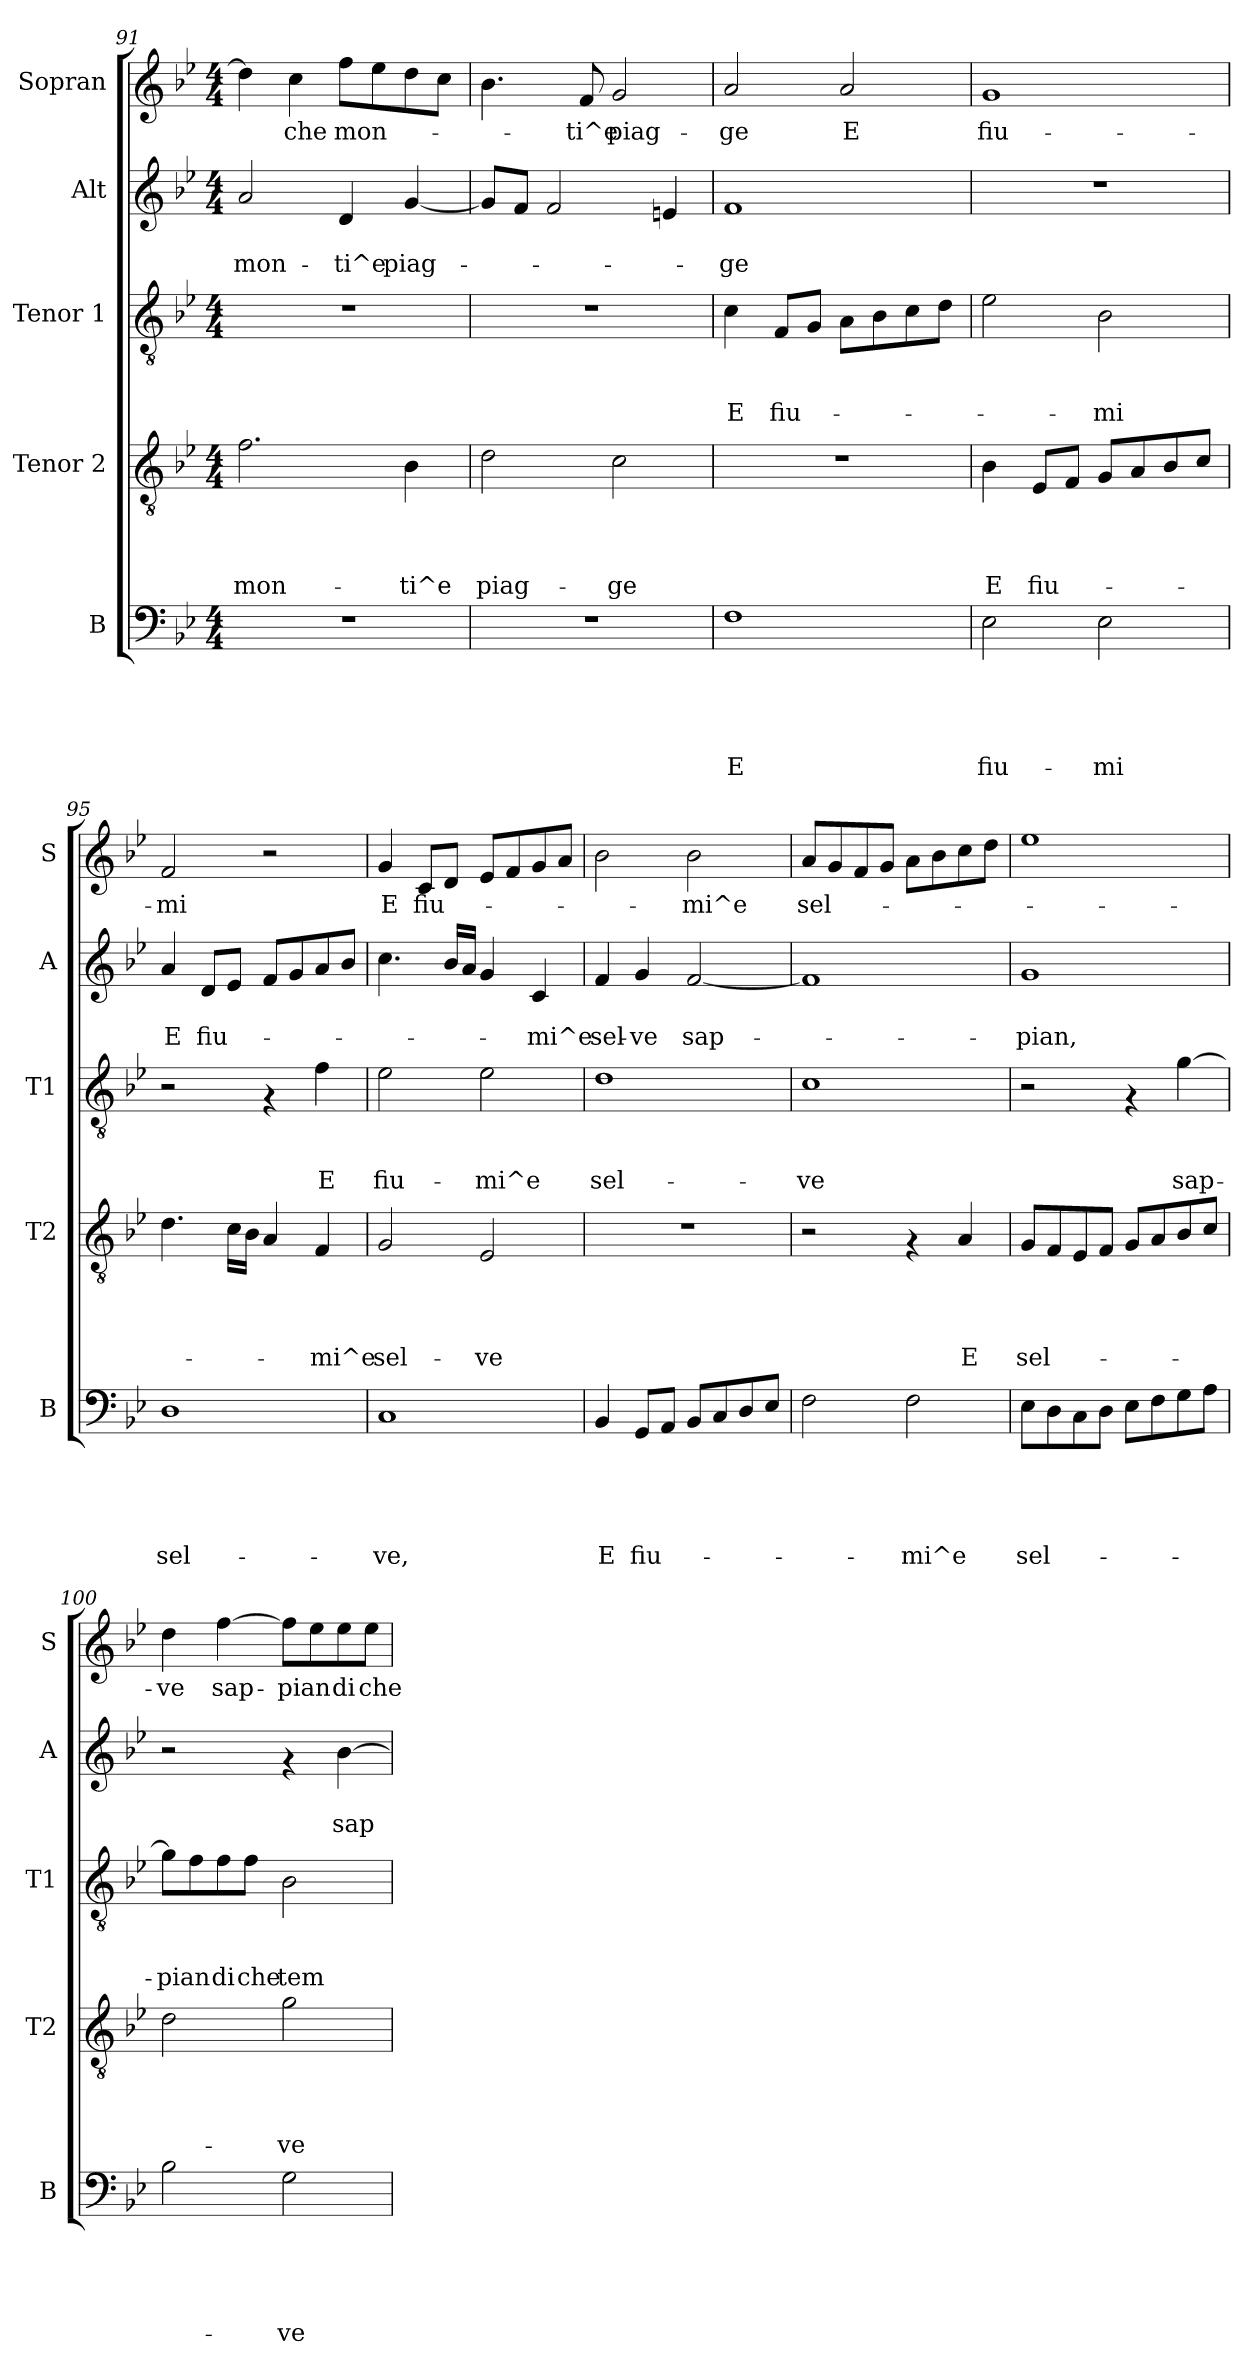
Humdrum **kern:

**kern	**text	**text	**text	**text	**text	**kern	**text	**text	**text	**text	**kern	**text	**text	**text	**kern	**text	**text	**kern	**text
*part5	*part5	*part5	*part5	*part5	*part5	*part4	*part4	*part4	*part4	*part4	*part3	*part3	*part3	*part3	*part2	*part2	*part2	*part1	*part1
*staff5	*staff5	*staff5	*staff5	*staff5	*staff5	*staff4	*staff4	*staff4	*staff4	*staff4	*staff3	*staff3	*staff3	*staff3	*staff2	*staff2	*staff2	*staff1	*staff1
*I"B	*	*	*	*	*	*I"Tenor 2	*	*	*	*	*I"Tenor 1	*	*	*	*I"Alt	*	*	*I"Sopran	*
*I'B	*	*	*	*	*	*I'T2	*	*	*	*	*I'T1	*	*	*	*I'A	*	*	*I'S	*
*clefF4	*	*	*	*	*	*clefGv2	*	*	*	*	*clefGv2	*	*	*	*clefG2	*	*	*clefG2	*
*k[b-e-]	*	*	*	*	*	*k[b-e-]	*	*	*	*	*k[b-e-]	*	*	*	*k[b-e-]	*	*	*k[b-e-]	*
*B-:	*	*	*	*	*	*B-:	*	*	*	*	*B-:	*	*	*	*B-:	*	*	*B-:	*
*M4/4	*	*	*	*	*	*M4/4	*	*	*	*	*M4/4	*	*	*	*M4/4	*	*	*M4/4	*
=91	=91	=91	=91	=91	=91	=91	=91	=91	=91	=91	=91	=91	=91	=91	=91	=91	=91	=91	=91
!	!	!	!	!	!	!	!	!	!	!LO:LY:b	!	!	!	!	!	!	!LO:LY:b	!	!
1r	.	.	.	.	.	2.f\	.	.	.	mon-	1r	.	.	.	2a/	.	mon-	4dd\]	.
!	!	!	!	!	!	!	!	!	!	!	!	!	!	!	!	!	!	!	!LO:LY:b
.	.	.	.	.	.	.	.	.	.	.	.	.	.	.	.	.	.	4cc\	che
!	!	!	!	!	!	!	!	!	!	!	!	!	!	!	!	!	!LO:LY:b	!	!LO:LY:b
.	.	.	.	.	.	.	.	.	.	.	.	.	.	.	4d/	.	-ti^e	8ff\L	mon-
.	.	.	.	.	.	.	.	.	.	.	.	.	.	.	.	.	.	8ee-\	.
!	!	!	!	!	!	!	!	!	!	!LO:LY:b	!	!	!	!	!	!	!LO:LY:b	!	!
.	.	.	.	.	.	4B-\	.	.	.	-ti^e	.	.	.	.	[<4g/	.	piag-	8dd\	.
.	.	.	.	.	.	.	.	.	.	.	.	.	.	.	.	.	.	8cc\J	.
=92	=92	=92	=92	=92	=92	=92	=92	=92	=92	=92	=92	=92	=92	=92	=92	=92	=92	=92	=92
!	!	!	!	!	!	!	!	!	!	!LO:LY:b	!	!	!	!	!	!	!	!	!
1r	.	.	.	.	.	2d\	.	.	.	piag-	1r	.	.	.	8g/L]	.	.	4.b-\	.
.	.	.	.	.	.	.	.	.	.	.	.	.	.	.	8f/J	.	.	.	.
.	.	.	.	.	.	.	.	.	.	.	.	.	.	.	2f/	.	.	.	.
!	!	!	!	!	!	!	!	!	!	!	!	!	!	!	!	!	!	!	!LO:LY:b
.	.	.	.	.	.	.	.	.	.	.	.	.	.	.	.	.	.	8f/	-ti^e
!	!	!	!	!	!	!	!	!	!	!LO:LY:b	!	!	!	!	!	!	!	!	!LO:LY:b
.	.	.	.	.	.	2c\	.	.	.	-ge	.	.	.	.	.	.	.	2g/	piag-
.	.	.	.	.	.	.	.	.	.	.	.	.	.	.	4en/	.	.	.	.
!!LO:PB:g=z
=93	=93	=93	=93	=93	=93	=93	=93	=93	=93	=93	=93	=93	=93	=93	=93	=93	=93	=93	=93
!	!	!	!	!	!LO:LY:b	!	!	!	!	!	!	!	!	!LO:LY:b:rj	!	!	!LO:LY:b	!	!LO:LY:b
1F	.	.	.	.	E	1r	.	.	.	.	4c\	.	.	E	1f	.	-ge	2a/	-ge
!	!	!	!	!	!	!	!	!	!	!	!	!	!	!LO:LY:b:rj	!	!	!	!	!
.	.	.	.	.	.	.	.	.	.	.	8F/L	.	.	fiu-	.	.	.	.	.
.	.	.	.	.	.	.	.	.	.	.	8G/J	.	.	.	.	.	.	.	.
!	!	!	!	!	!	!	!	!	!	!	!	!	!	!	!	!	!	!	!LO:LY:b
.	.	.	.	.	.	.	.	.	.	.	8A\L	.	.	.	.	.	.	2a/	E
.	.	.	.	.	.	.	.	.	.	.	8B-\	.	.	.	.	.	.	.	.
.	.	.	.	.	.	.	.	.	.	.	8c\	.	.	.	.	.	.	.	.
.	.	.	.	.	.	.	.	.	.	.	8d\J	.	.	.	.	.	.	.	.
=94	=94	=94	=94	=94	=94	=94	=94	=94	=94	=94	=94	=94	=94	=94	=94	=94	=94	=94	=94
!	!	!	!	!	!LO:LY:b	!	!	!	!	!LO:LY:b	!	!	!	!	!	!	!	!	!LO:LY:b
2E-\	.	.	.	.	fiu-	4B-\	.	.	.	E	2e-\	.	.	.	1r	.	.	1g	fiu-
!	!	!	!	!	!	!	!	!	!	!LO:LY:b	!	!	!	!	!	!	!	!	!
.	.	.	.	.	.	8E-/L	.	.	.	fiu-	.	.	.	.	.	.	.	.	.
.	.	.	.	.	.	8F/J	.	.	.	.	.	.	.	.	.	.	.	.	.
!	!	!	!	!	!LO:LY:b	!	!	!	!	!	!	!	!	!LO:LY:b:rj	!	!	!	!	!
2E-\	.	.	.	.	-mi	8G/L	.	.	.	.	2B-\	.	.	-mi	.	.	.	.	.
.	.	.	.	.	.	8A/	.	.	.	.	.	.	.	.	.	.	.	.	.
.	.	.	.	.	.	8B-/	.	.	.	.	.	.	.	.	.	.	.	.	.
.	.	.	.	.	.	8c/J	.	.	.	.	.	.	.	.	.	.	.	.	.
=95	=95	=95	=95	=95	=95	=95	=95	=95	=95	=95	=95	=95	=95	=95	=95	=95	=95	=95	=95
!	!	!	!	!	!LO:LY:b	!	!	!	!	!	!	!	!	!	!	!	!LO:LY:b	!	!LO:LY:b
1D	.	.	.	.	sel-	4.d\	.	.	.	.	2r	.	.	.	4a/	.	E	2f/	-mi
!	!	!	!	!	!	!	!	!	!	!	!	!	!	!	!	!	!LO:LY:b	!	!
.	.	.	.	.	.	.	.	.	.	.	.	.	.	.	8d/L	.	fiu-	.	.
.	.	.	.	.	.	16c\LL	.	.	.	.	.	.	.	.	8e-/J	.	.	.	.
.	.	.	.	.	.	16B-\JJ	.	.	.	.	.	.	.	.	.	.	.	.	.
.	.	.	.	.	.	4A/	.	.	.	.	4rF	.	.	.	8f/L	.	.	2r	.
.	.	.	.	.	.	.	.	.	.	.	.	.	.	.	8g/	.	.	.	.
!	!	!	!	!	!	!	!	!	!	!LO:LY:b	!	!	!	!LO:LY:b:rj	!	!	!	!	!
.	.	.	.	.	.	4F/	.	.	.	-mi^e	4f\	.	.	E	8a/	.	.	.	.
.	.	.	.	.	.	.	.	.	.	.	.	.	.	.	8b-/J	.	.	.	.
=96	=96	=96	=96	=96	=96	=96	=96	=96	=96	=96	=96	=96	=96	=96	=96	=96	=96	=96	=96
!	!	!	!	!	!LO:LY:b	!	!	!	!	!LO:LY:b	!	!	!	!LO:LY:b:rj	!	!	!	!	!LO:LY:b
1C	.	.	.	.	-ve,	2G/	.	.	.	sel-	2e-\	.	.	fiu-	4.cc\	.	.	4g/	E
!	!	!	!	!	!	!	!	!	!	!	!	!	!	!	!	!	!	!	!LO:LY:b
.	.	.	.	.	.	.	.	.	.	.	.	.	.	.	.	.	.	8c/L	fiu-
.	.	.	.	.	.	.	.	.	.	.	.	.	.	.	16b-/LL	.	.	8d/J	.
.	.	.	.	.	.	.	.	.	.	.	.	.	.	.	16a/JJ	.	.	.	.
!	!	!	!	!	!	!	!	!	!	!LO:LY:b	!	!	!	!LO:LY:b:rj	!	!	!	!	!
.	.	.	.	.	.	2E-/	.	.	.	-ve	2e-\	.	.	-mi^e	4g/	.	.	8e-/L	.
.	.	.	.	.	.	.	.	.	.	.	.	.	.	.	.	.	.	8f/	.
!	!	!	!	!	!	!	!	!	!	!	!	!	!	!	!	!	!LO:LY:b	!	!
.	.	.	.	.	.	.	.	.	.	.	.	.	.	.	4c/	.	-mi^e	8g/	.
.	.	.	.	.	.	.	.	.	.	.	.	.	.	.	.	.	.	8a/J	.
!!LO:PB:g=z
=97	=97	=97	=97	=97	=97	=97	=97	=97	=97	=97	=97	=97	=97	=97	=97	=97	=97	=97	=97
!	!	!	!	!	!LO:LY:b	!	!	!	!	!	!	!	!	!LO:LY:b:rj	!	!	!LO:LY:b	!	!
4BB-/	.	.	.	.	E	1r	.	.	.	.	1d	.	.	sel-	4f/	.	sel-	2b-\	.
!	!	!	!	!	!LO:LY:b	!	!	!	!	!	!	!	!	!	!	!	!LO:LY:b	!	!
8GG/L	.	.	.	.	fiu-	.	.	.	.	.	.	.	.	.	4g/	.	-ve	.	.
8AA/J	.	.	.	.	.	.	.	.	.	.	.	.	.	.	.	.	.	.	.
!	!	!	!	!	!	!	!	!	!	!	!	!	!	!	!	!	!LO:LY:b	!	!LO:LY:b
8BB-/L	.	.	.	.	.	.	.	.	.	.	.	.	.	.	[<2f/	.	sap-	2b-\	-mi^e
8C/	.	.	.	.	.	.	.	.	.	.	.	.	.	.	.	.	.	.	.
8D/	.	.	.	.	.	.	.	.	.	.	.	.	.	.	.	.	.	.	.
8E-/J	.	.	.	.	.	.	.	.	.	.	.	.	.	.	.	.	.	.	.
=98	=98	=98	=98	=98	=98	=98	=98	=98	=98	=98	=98	=98	=98	=98	=98	=98	=98	=98	=98
!	!	!	!	!	!	!	!	!	!	!	!	!	!	!LO:LY:b:rj	!	!	!	!	!LO:LY:b
2F\	.	.	.	.	.	2r	.	.	.	.	1c	.	.	-ve	1f]	.	.	8a/L	sel-
.	.	.	.	.	.	.	.	.	.	.	.	.	.	.	.	.	.	8g/	.
.	.	.	.	.	.	.	.	.	.	.	.	.	.	.	.	.	.	8f/	.
.	.	.	.	.	.	.	.	.	.	.	.	.	.	.	.	.	.	8g/J	.
!	!	!	!	!	!LO:LY:b	!	!	!	!	!	!	!	!	!	!	!	!	!	!
2F\	.	.	.	.	-mi^e	4rF	.	.	.	.	.	.	.	.	.	.	.	8a\L	.
.	.	.	.	.	.	.	.	.	.	.	.	.	.	.	.	.	.	8b-\	.
!	!	!	!	!	!	!	!	!	!	!LO:LY:b	!	!	!	!	!	!	!	!	!
.	.	.	.	.	.	4A/	.	.	.	E	.	.	.	.	.	.	.	8cc\	.
.	.	.	.	.	.	.	.	.	.	.	.	.	.	.	.	.	.	8dd\J	.
=99	=99	=99	=99	=99	=99	=99	=99	=99	=99	=99	=99	=99	=99	=99	=99	=99	=99	=99	=99
!	!	!	!	!	!LO:LY:b	!	!	!	!	!LO:LY:b	!	!	!	!	!	!	!LO:LY:b	!	!
8E-\L	.	.	.	.	sel-	8G/L	.	.	.	sel-	2r	.	.	.	1g	.	-pian,	1ee-	.
8D\	.	.	.	.	.	8F/	.	.	.	.	.	.	.	.	.	.	.	.	.
8C\	.	.	.	.	.	8E-/	.	.	.	.	.	.	.	.	.	.	.	.	.
8D\J	.	.	.	.	.	8F/J	.	.	.	.	.	.	.	.	.	.	.	.	.
8E-\L	.	.	.	.	.	8G/L	.	.	.	.	4rF	.	.	.	.	.	.	.	.
8F\	.	.	.	.	.	8A/	.	.	.	.	.	.	.	.	.	.	.	.	.
!	!	!	!	!	!	!	!	!	!	!	!	!	!	!LO:LY:b:rj	!	!	!	!	!
8G\	.	.	.	.	.	8B-/	.	.	.	.	[>4g\	.	.	sap-	.	.	.	.	.
8A\J	.	.	.	.	.	8c/J	.	.	.	.	.	.	.	.	.	.	.	.	.
=100	=100	=100	=100	=100	=100	=100	=100	=100	=100	=100	=100	=100	=100	=100	=100	=100	=100	=100	=100
!	!	!	!	!	!	!	!	!	!	!	!	!	!	!LO:LY:b:rj	!	!	!	!	!LO:LY:b
2B-\	.	.	.	.	.	2d\	.	.	.	.	8g\L]	.	.	-pian	2r	.	.	4dd\	-ve
.	.	.	.	.	.	.	.	.	.	.	8f\	.	.	.	.	.	.	.	.
!	!	!	!	!	!	!	!	!	!	!	!	!	!	!LO:LY:b:rj	!	!	!	!	!LO:LY:b
.	.	.	.	.	.	.	.	.	.	.	8f\	.	.	di	.	.	.	[>4ff\	sap-
!	!	!	!	!	!	!	!	!	!	!	!	!	!	!LO:LY:b:rj	!	!	!	!	!
.	.	.	.	.	.	.	.	.	.	.	8f\J	.	.	che	.	.	.	.	.
!	!	!	!	!	!LO:LY:b	!	!	!	!	!LO:LY:b	!	!	!	!LO:LY:b:rj	!	!	!	!	!LO:LY:b
2G\	.	.	.	.	-ve	2g\	.	.	.	-ve	2B-\	.	.	tem-	4rf	.	.	8ff\L]	-pian
.	.	.	.	.	.	.	.	.	.	.	.	.	.	.	.	.	.	8ee-\	.
!	!	!	!	!	!	!	!	!	!	!	!	!	!	!	!	!	!LO:LY:b	!	!LO:LY:b
.	.	.	.	.	.	.	.	.	.	.	.	.	.	.	[<4b-\	.	sap-	8ee-\	di
!	!	!	!	!	!	!	!	!	!	!	!	!	!	!	!	!	!	!	!LO:LY:b
.	.	.	.	.	.	.	.	.	.	.	.	.	.	.	.	.	.	8ee-\J	che
=	=	=	=	=	=	=	=	=	=	=	=	=	=	=	=	=	=	=	=
*-	*-	*-	*-	*-	*-	*-	*-	*-	*-	*-	*-	*-	*-	*-	*-	*-	*-	*-	*-
